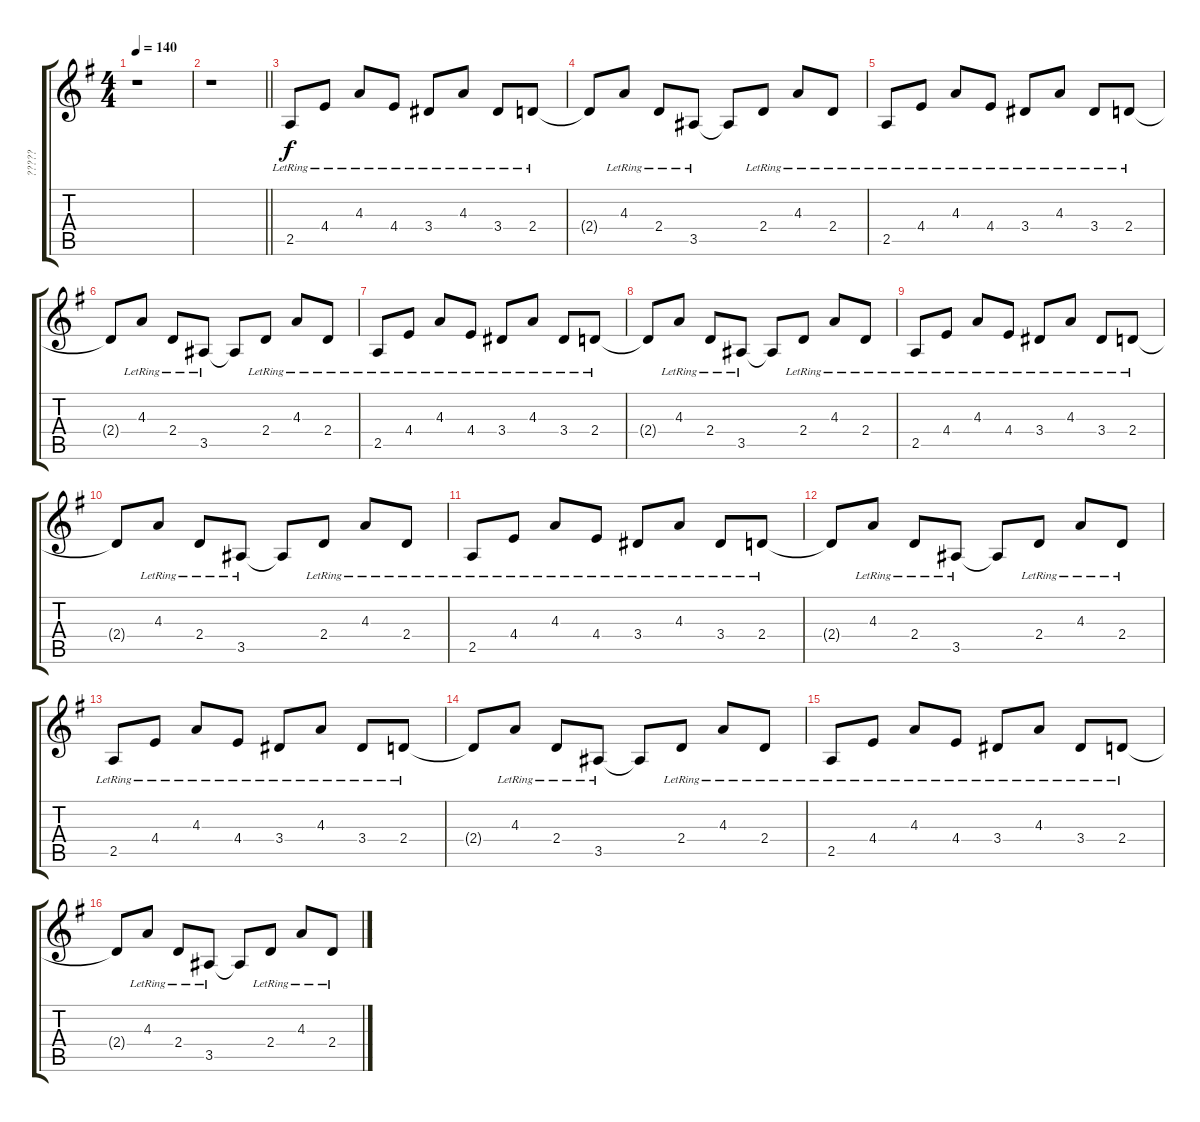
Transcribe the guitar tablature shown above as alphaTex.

\track ("?????" "?????") {instrument overdrivenguitar}
\staff {score tabs}
\tuning (D4 A3 F3 C3 G2 D2) {hide}
\ts (4 4)
\tempo 140
\clef g2
\ks g
r.1{dy f} |
\barLineRight lightlight
r.1 |
2.5{lr}.8 4.4{lr}.8 4.3{lr}.8 4.4{lr}.8 3.4{lr}.8 4.3{lr}.8 3.4{lr}.8 2.4{lr}.8 |
2.4{t}.8 4.3{lr}.8 2.4{lr}.8 3.5{lr}.8 3.5{t}.8 2.4{lr}.8 4.3{lr}.8 2.4{lr}.8 |
2.5{lr}.8 4.4{lr}.8 4.3{lr}.8 4.4{lr}.8 3.4{lr}.8 4.3{lr}.8 3.4{lr}.8 2.4{lr}.8 |
2.4{t}.8 4.3{lr}.8 2.4{lr}.8 3.5{lr}.8 3.5{t}.8 2.4{lr}.8 4.3{lr}.8 2.4{lr}.8 |
2.5{lr}.8 4.4{lr}.8 4.3{lr}.8 4.4{lr}.8 3.4{lr}.8 4.3{lr}.8 3.4{lr}.8 2.4{lr}.8 |
2.4{t}.8 4.3{lr}.8 2.4{lr}.8 3.5{lr}.8 3.5{t}.8 2.4{lr}.8 4.3{lr}.8 2.4{lr}.8 |
2.5{lr}.8 4.4{lr}.8 4.3{lr}.8 4.4{lr}.8 3.4{lr}.8 4.3{lr}.8 3.4{lr}.8 2.4{lr}.8 |
2.4{t}.8 4.3{lr}.8 2.4{lr}.8 3.5{lr}.8 3.5{t}.8 2.4{lr}.8 4.3{lr}.8 2.4{lr}.8 |
2.5{lr}.8 4.4{lr}.8 4.3{lr}.8 4.4{lr}.8 3.4{lr}.8 4.3{lr}.8 3.4{lr}.8 2.4{lr}.8 |
2.4{t}.8 4.3{lr}.8 2.4{lr}.8 3.5{lr}.8 3.5{t}.8 2.4{lr}.8 4.3{lr}.8 2.4{lr}.8 |
2.5{lr}.8 4.4{lr}.8 4.3{lr}.8 4.4{lr}.8 3.4{lr}.8 4.3{lr}.8 3.4{lr}.8 2.4{lr}.8 |
2.4{t}.8 4.3{lr}.8 2.4{lr}.8 3.5{lr}.8 3.5{t}.8 2.4{lr}.8 4.3{lr}.8 2.4{lr}.8 |
2.5{lr}.8 4.4{lr}.8 4.3{lr}.8 4.4{lr}.8 3.4{lr}.8 4.3{lr}.8 3.4{lr}.8 2.4{lr}.8 |
2.4{t}.8 4.3{lr}.8 2.4{lr}.8 3.5{lr}.8 3.5{t}.8 2.4{lr}.8 4.3{lr}.8 2.4{lr}.8
